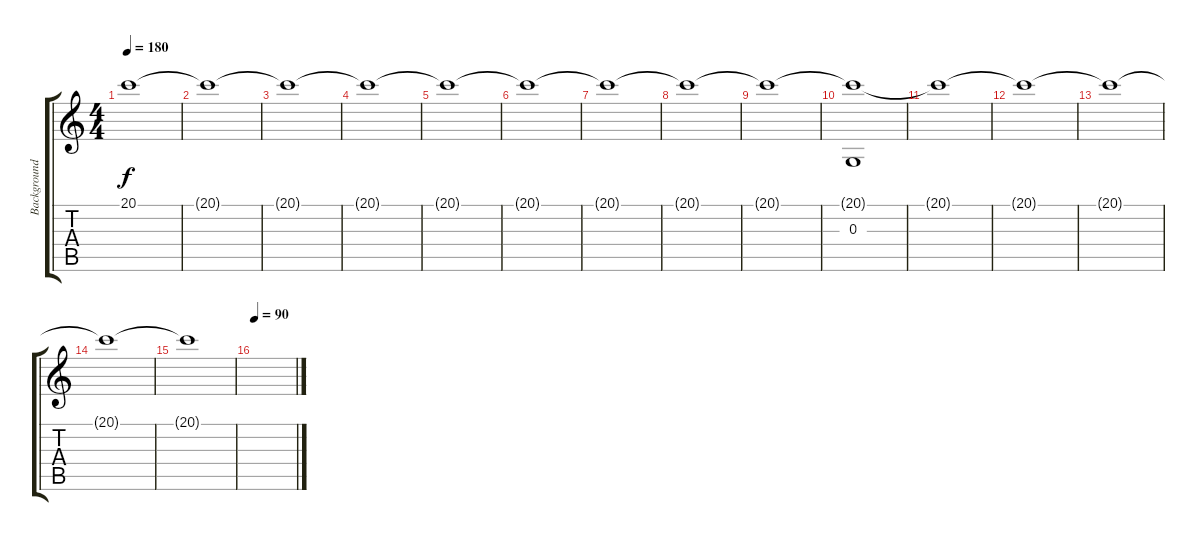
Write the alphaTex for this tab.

\track ("Background Synth" "Background") {instrument stringensemble2}
\staff {score tabs}
\tuning (E4 B3 G3 D3 A2 E2) {hide}
\ts (4 4)
\tempo 180
\clef g2
\ks c
20.1{t}.1{dy f} |
20.1{t}.1 |
20.1{t}.1 |
20.1{t}.1 |
20.1{t}.1 |
20.1{t}.1 |
20.1{t}.1 |
20.1{t}.1 |
20.1{t}.1 |
(20.1{t} 0.3).1 |
20.1{t}.1 |
20.1{t}.1 |
20.1{t}.1 |
20.1{t}.1 |
20.1{t}.1 |
\tempo 90
